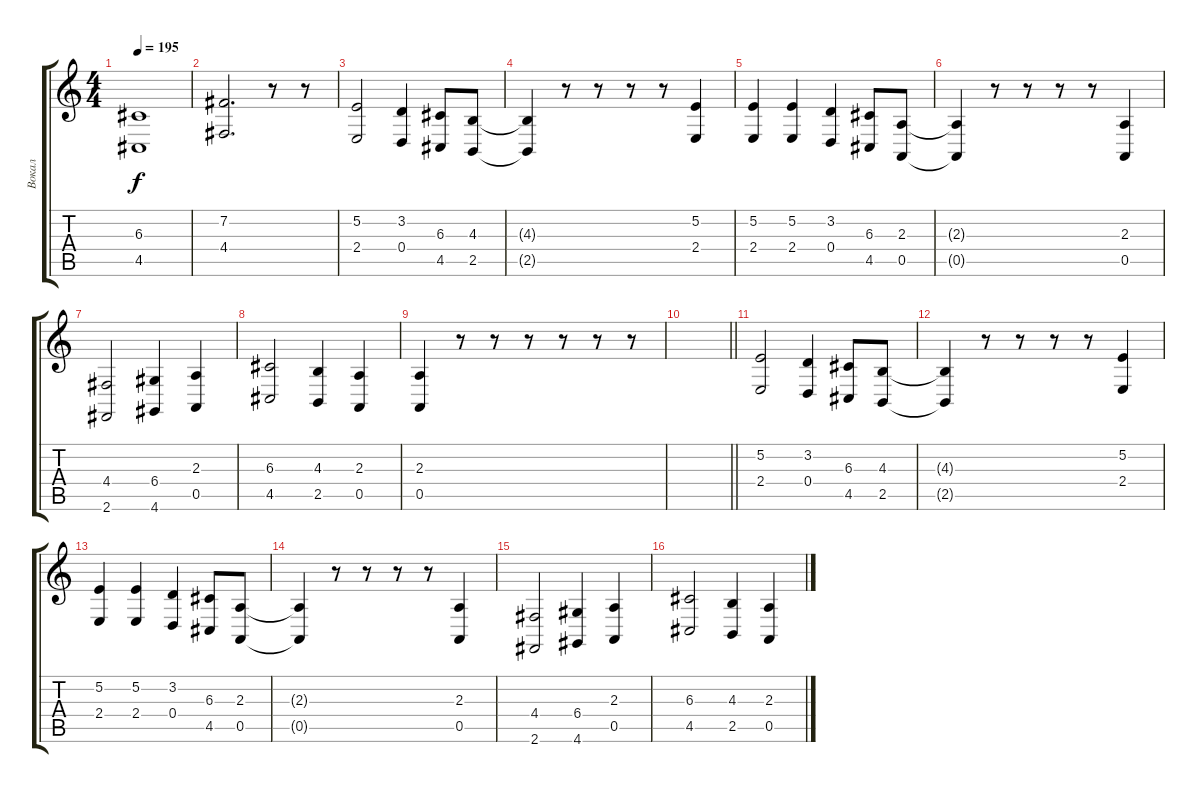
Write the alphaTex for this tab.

\track ("Вокал" "Вокал") {instrument oboe}
\staff {score tabs}
\tuning (E4 B3 G3 D3 A2 E2) {hide}
\ts (4 4)
\tempo 195
\clef g2
\ks c
(6.3 4.5).1{dy f} |
(7.2 4.4).2{d} r.8 r.8 |
(5.2 2.4).2 (3.2 0.4).4 (6.3 4.5).8 (4.3 2.5).8 |
(4.3{t} 2.5{t}).4 r.8 r.8 r.8 r.8 (5.2 2.4).4 |
(5.2 2.4).4 (5.2 2.4).4 (3.2 0.4).4 (6.3 4.5).8 (2.3 0.5).8 |
(2.3{t} 0.5{t}).4 r.8 r.8 r.8 r.8 (2.3 0.5).4 |
(4.4 2.6).2 (6.4 4.6).4 (2.3 0.5).4 |
(6.3 4.5).2 (4.3 2.5).4 (2.3 0.5).4 |
(2.3 0.5).4 r.8 r.8 r.8 r.8 r.8 r.8 |
\barLineRight lightlight
|
\section ("" "")
(5.2 2.4).2 (3.2 0.4).4 (6.3 4.5).8 (4.3 2.5).8 |
(4.3{t} 2.5{t}).4 r.8 r.8 r.8 r.8 (5.2 2.4).4 |
(5.2 2.4).4 (5.2 2.4).4 (3.2 0.4).4 (6.3 4.5).8 (2.3 0.5).8 |
(2.3{t} 0.5{t}).4 r.8 r.8 r.8 r.8 (2.3 0.5).4 |
(4.4 2.6).2 (6.4 4.6).4 (2.3 0.5).4 |
(6.3 4.5).2 (4.3 2.5).4 (2.3 0.5).4
